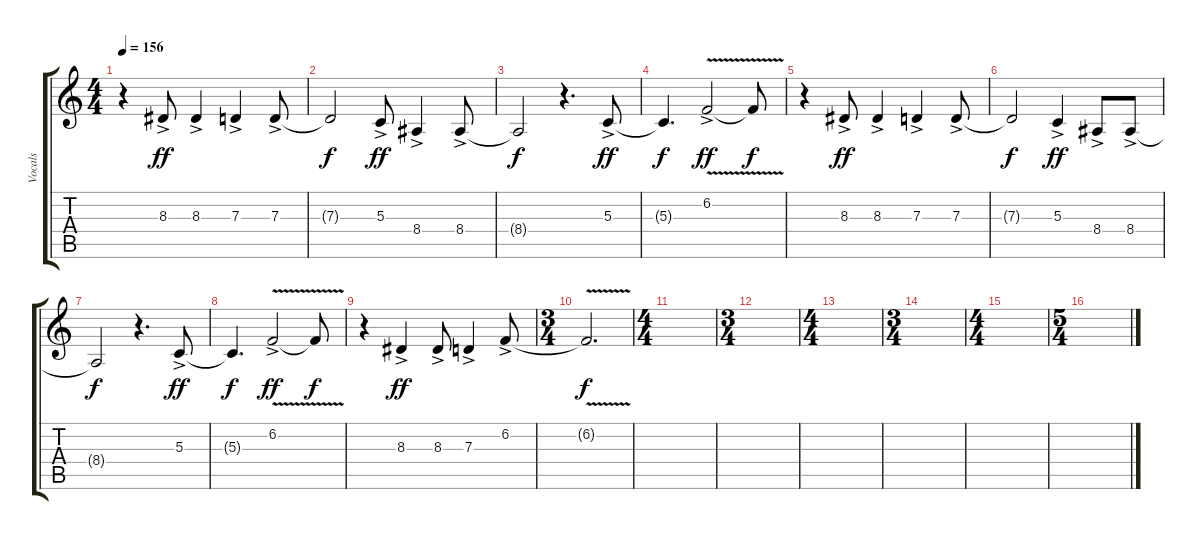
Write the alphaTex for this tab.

\track ("Vocals" "Vocals") {instrument synthvoice}
\staff {score tabs}
\tuning (E4 B3 G3 D3 A2 E2) {hide}
\ts (4 4)
\tempo 156
\clef g2
\ks c
r.4{dy f} 8.3{ac}.8{dy ff} 8.3{ac}.4 7.3{ac}.4 7.3{ac}.8 |
7.3{t}.2{dy f} 5.3{ac}.8{dy ff} 8.4{ac}.4 8.4{ac}.8 |
8.4{t}.2{dy f} r.4{d} 5.3{ac}.8{dy ff} |
5.3{t}.4{d dy f} 6.2{v ac}.2{dy ff} 6.2{t}.8{dy f} |
r.4 8.3{ac}.8{dy ff} 8.3{ac}.4 7.3{ac}.4 7.3{ac}.8 |
7.3{t}.2{dy f} 5.3{ac}.4{dy ff} 8.4{ac}.8 8.4{ac}.8 |
8.4{t}.2{dy f} r.4{d} 5.3{ac}.8{dy ff} |
5.3{t}.4{d dy f} 6.2{v ac}.2{dy ff} 6.2{t}.8{dy f} |
r.4 8.3{ac}.4{dy ff} 8.3{ac}.8 7.3{ac}.4 6.2{ac}.8 |
\ts (3 4)
6.2{v t}.2{d dy f} |
\ts (4 4)
|
\ts (3 4)
|
\ts (4 4)
|
\ts (3 4)
|
\ts (4 4)
|
\ts (5 4)
